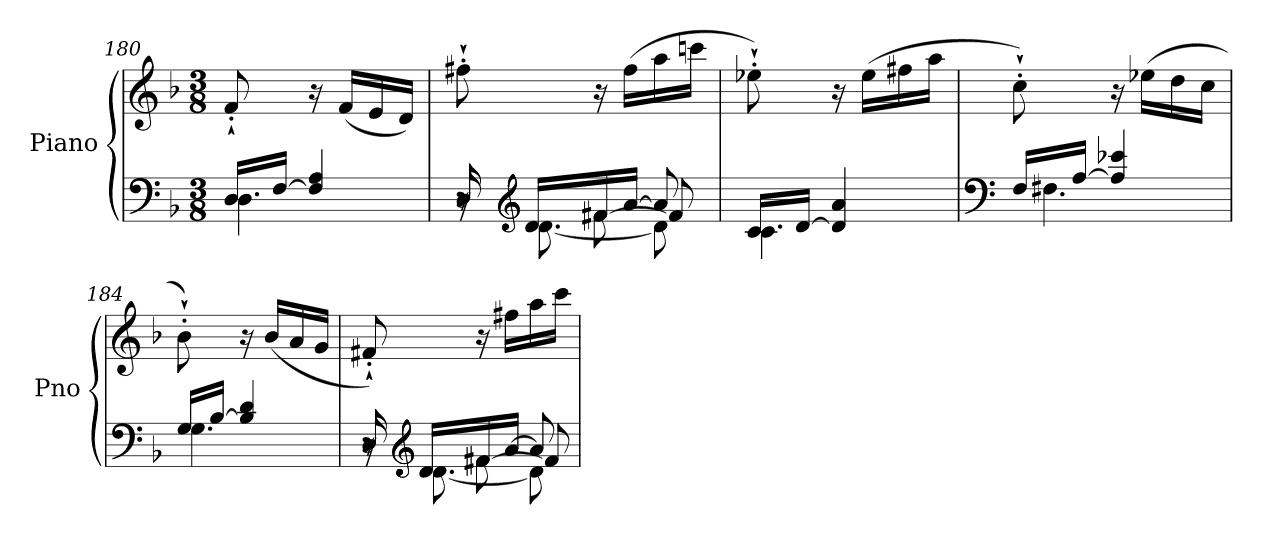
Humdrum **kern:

**kern	**kern
*part1	*part1
*staff2	*staff1
*I"Piano	*
*I'Pno	*
*clefF4	*clefG2
*k[b-]	*k[b-]
*M3/8	*M3/8
=180	=180
*^	*
16D/LL	4.D\	8f'`/
[16F/JJ	.	.
4F/] 4A/	.	16r
.	.	(<16f/LL
.	.	16e/
.	.	16d/JJ)
!!LO:LB:g=z
=181	=181	=181
*	*^	*
16D/	16r	8r	8ff#X'`\
*clefG2	*	*	*
16d/LL	[8.d\	.	.
16f#X/	.	[8f#X\	16r
[16a/JJ	.	.	(>16ff#\LL
8a/]	8d\]	8f#/]	16aa\
.	.	.	16cccn\JJ
*	*v	*v	*
!!LO:PB:g=z
=182	=182	=182
16c/LL	4.c\	8ee-X'`\)
[16d/JJ	.	.
4d/] 4a/	.	16r
.	.	(>16ee-\LL
.	.	16ff#X\
.	.	16aa\JJ
=183	=183	=183
*clefF4	*	*
16F/LL	4.F#X\	8cc'`\)
[16A/JJ	.	.
4A/] 4e-X/	.	16r
.	.	(>16ee-X\LL
.	.	16dd\
.	.	16cc\JJ
=184	=184	=184
16G/LL	4.G\	8b-'`\)
[16B-/JJ	.	.
4B-/] 4d/	.	16r
.	.	(<16b-/LL
.	.	16a/
.	.	16g/JJ
=185	=185	=185
*	*^	*
16D/	16r	8r	8f#X'`/)
*clefG2	*	*	*
16d/LL	[8.d\	.	.
16f#X/	.	[8f#X\	16r
[16a/JJ	.	.	16ff#X\LL
8a/]	8d\]	8f#/]	16aa\
.	.	.	16ccc\JJ
*v	*v	*v	*
=	=
*-	*-
